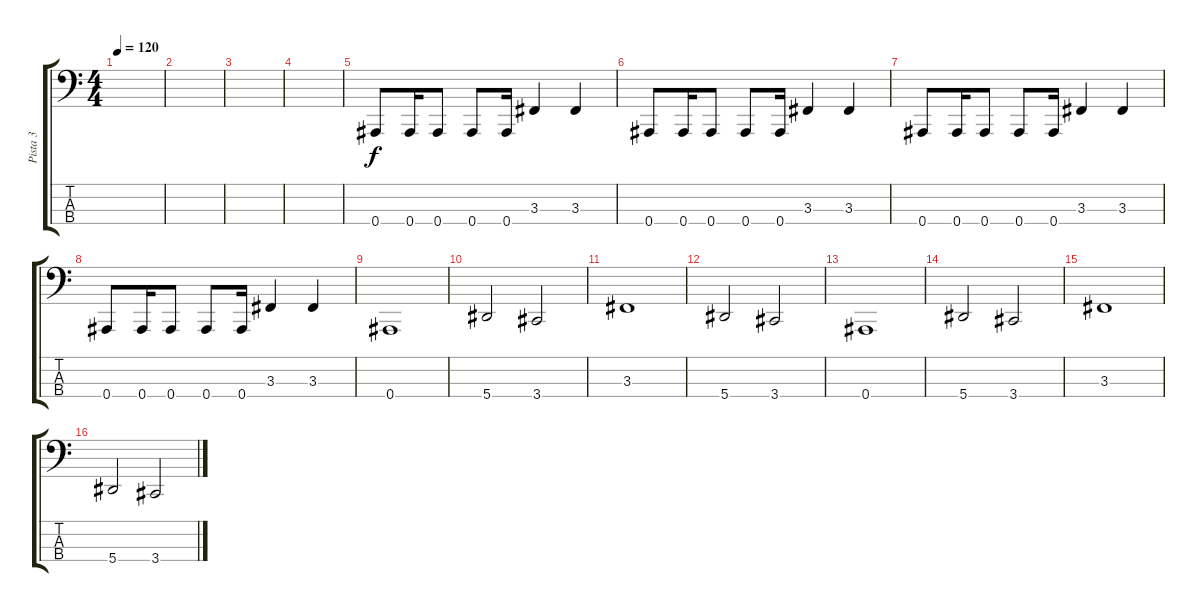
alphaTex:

\track ("Pista 3" "Pista 3") {instrument electricbassfinger}
\staff {score tabs}
\tuning (Db2 Ab1 Eb1 Bb0) {hide}
\ts (4 4)
\tempo 120
\clef f4
\ks c
|
|
|
|
0.4.8 0.4.16 0.4.8 0.4.8 0.4.16 3.3.4 3.3.4 |
0.4.8 0.4.16 0.4.8 0.4.8 0.4.16 3.3.4 3.3.4 |
0.4.8 0.4.16 0.4.8 0.4.8 0.4.16 3.3.4 3.3.4 |
0.4.8 0.4.16 0.4.8 0.4.8 0.4.16 3.3.4 3.3.4 |
0.4.1 |
5.4.2 3.4.2 |
3.3.1 |
5.4.2 3.4.2 |
0.4.1 |
5.4.2 3.4.2 |
3.3.1 |
5.4.2 3.4.2
